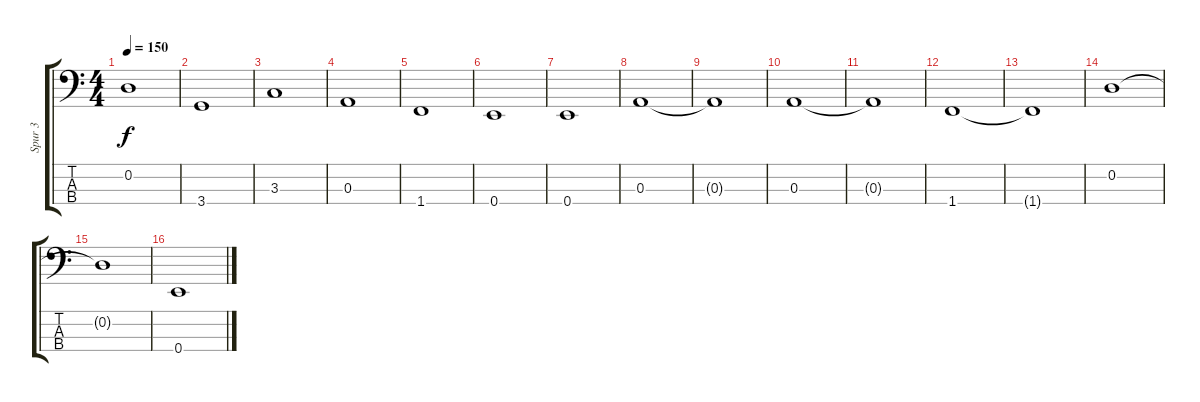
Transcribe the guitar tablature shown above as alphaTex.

\track ("Spur 3" "Spur 3") {instrument electricbassfinger}
\staff {score tabs}
\tuning (G2 D2 A1 E1) {hide}
\ts (4 4)
\tempo 150
\clef f4
\ks c
0.2.1{dy f} |
3.4.1 |
3.3.1 |
0.3.1 |
1.4.1 |
0.4.1 |
0.4.1 |
0.3.1 |
0.3{t}.1 |
0.3.1 |
0.3{t}.1 |
1.4.1 |
1.4{t}.1 |
0.2.1 |
0.2{t}.1 |
0.4.1
